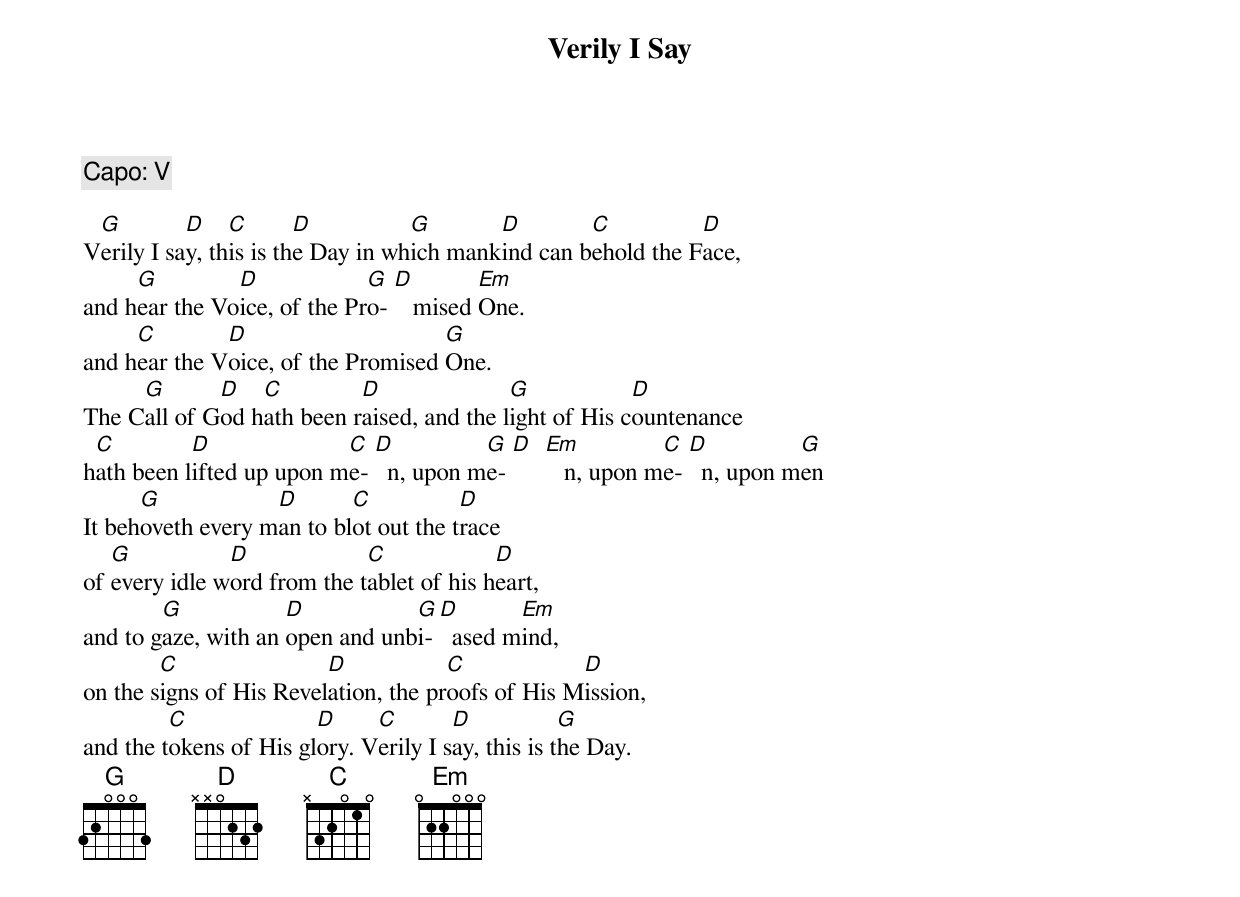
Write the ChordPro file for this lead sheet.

{title: Verily I Say}
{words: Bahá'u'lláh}
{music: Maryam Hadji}
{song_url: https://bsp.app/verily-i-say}
{c: Capo: V}

V[G]erily I sa[D]y, th[C]is is th[D]e Day in wh[G]ich mank[D]ind can b[C]ehold the F[D]ace,
and h[G]ear the Vo[D]ice, of the Pr[G]o- [D]   mised [Em]One.
and h[C]ear the V[D]oice, of the Promised [G]One.
The C[G]all of G[D]od h[C]ath been r[D]aised, and the l[G]ight of His c[D]ountenance
h[C]ath been l[D]ifted up upon m[C]e- [D]  n, upon m[G]e- [D]  [Em]   n, upon m[C]e- [D]  n, upon m[G]en
It beh[G]oveth every m[D]an to bl[C]ot out the t[D]race
of [G]every idle w[D]ord from the t[C]ablet of his h[D]eart,
and to g[G]aze, with an [D]open and unb[G]i- [D]  ased m[Em]ind,
on the s[C]igns of His Revel[D]ation, the pr[C]oofs of His M[D]ission,
and the t[C]okens of His gl[D]ory. V[C]erily I s[D]ay, this is t[G]he Day.
